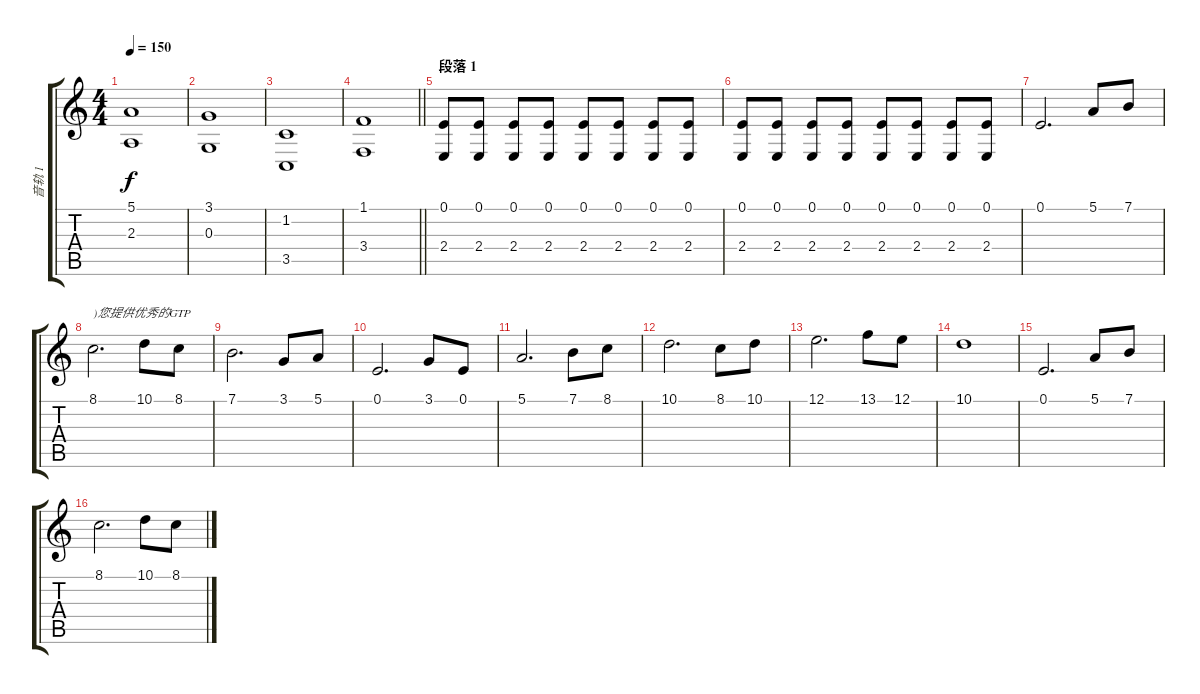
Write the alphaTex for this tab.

\track ("音轨 1" "音轨 1") {instrument trumpet}
\staff {score tabs}
\tuning (E4 B3 G3 D3 A2 E2) {hide}
\ts (4 4)
\tempo 150
\clef g2
\ks c
(5.1 2.3).1{dy f} |
(3.1 0.3).1 |
(1.2 3.5).1 |
\barLineRight lightlight
(1.1 3.4).1 |
\section ("" "段落 1")
(0.1 2.4).8 (0.1 2.4).8 (0.1 2.4).8 (0.1 2.4).8 (0.1 2.4).8 (0.1 2.4).8 (0.1 2.4).8 (0.1 2.4).8 |
(0.1 2.4).8 (0.1 2.4).8 (0.1 2.4).8 (0.1 2.4).8 (0.1 2.4).8 (0.1 2.4).8 (0.1 2.4).8 (0.1 2.4).8 |
0.1.2{d} 5.1.8 7.1.8 |
8.1.2{d txt ")您提供优秀的GTP"} 10.1.8 8.1.8 |
7.1.2{d} 3.1.8 5.1.8 |
0.1.2{d} 3.1.8 0.1.8 |
5.1.2{d} 7.1.8 8.1.8 |
10.1.2{d} 8.1.8 10.1.8 |
12.1.2{d} 13.1.8 12.1.8 |
10.1.1 |
0.1.2{d} 5.1.8 7.1.8 |
8.1.2{d} 10.1.8 8.1.8
